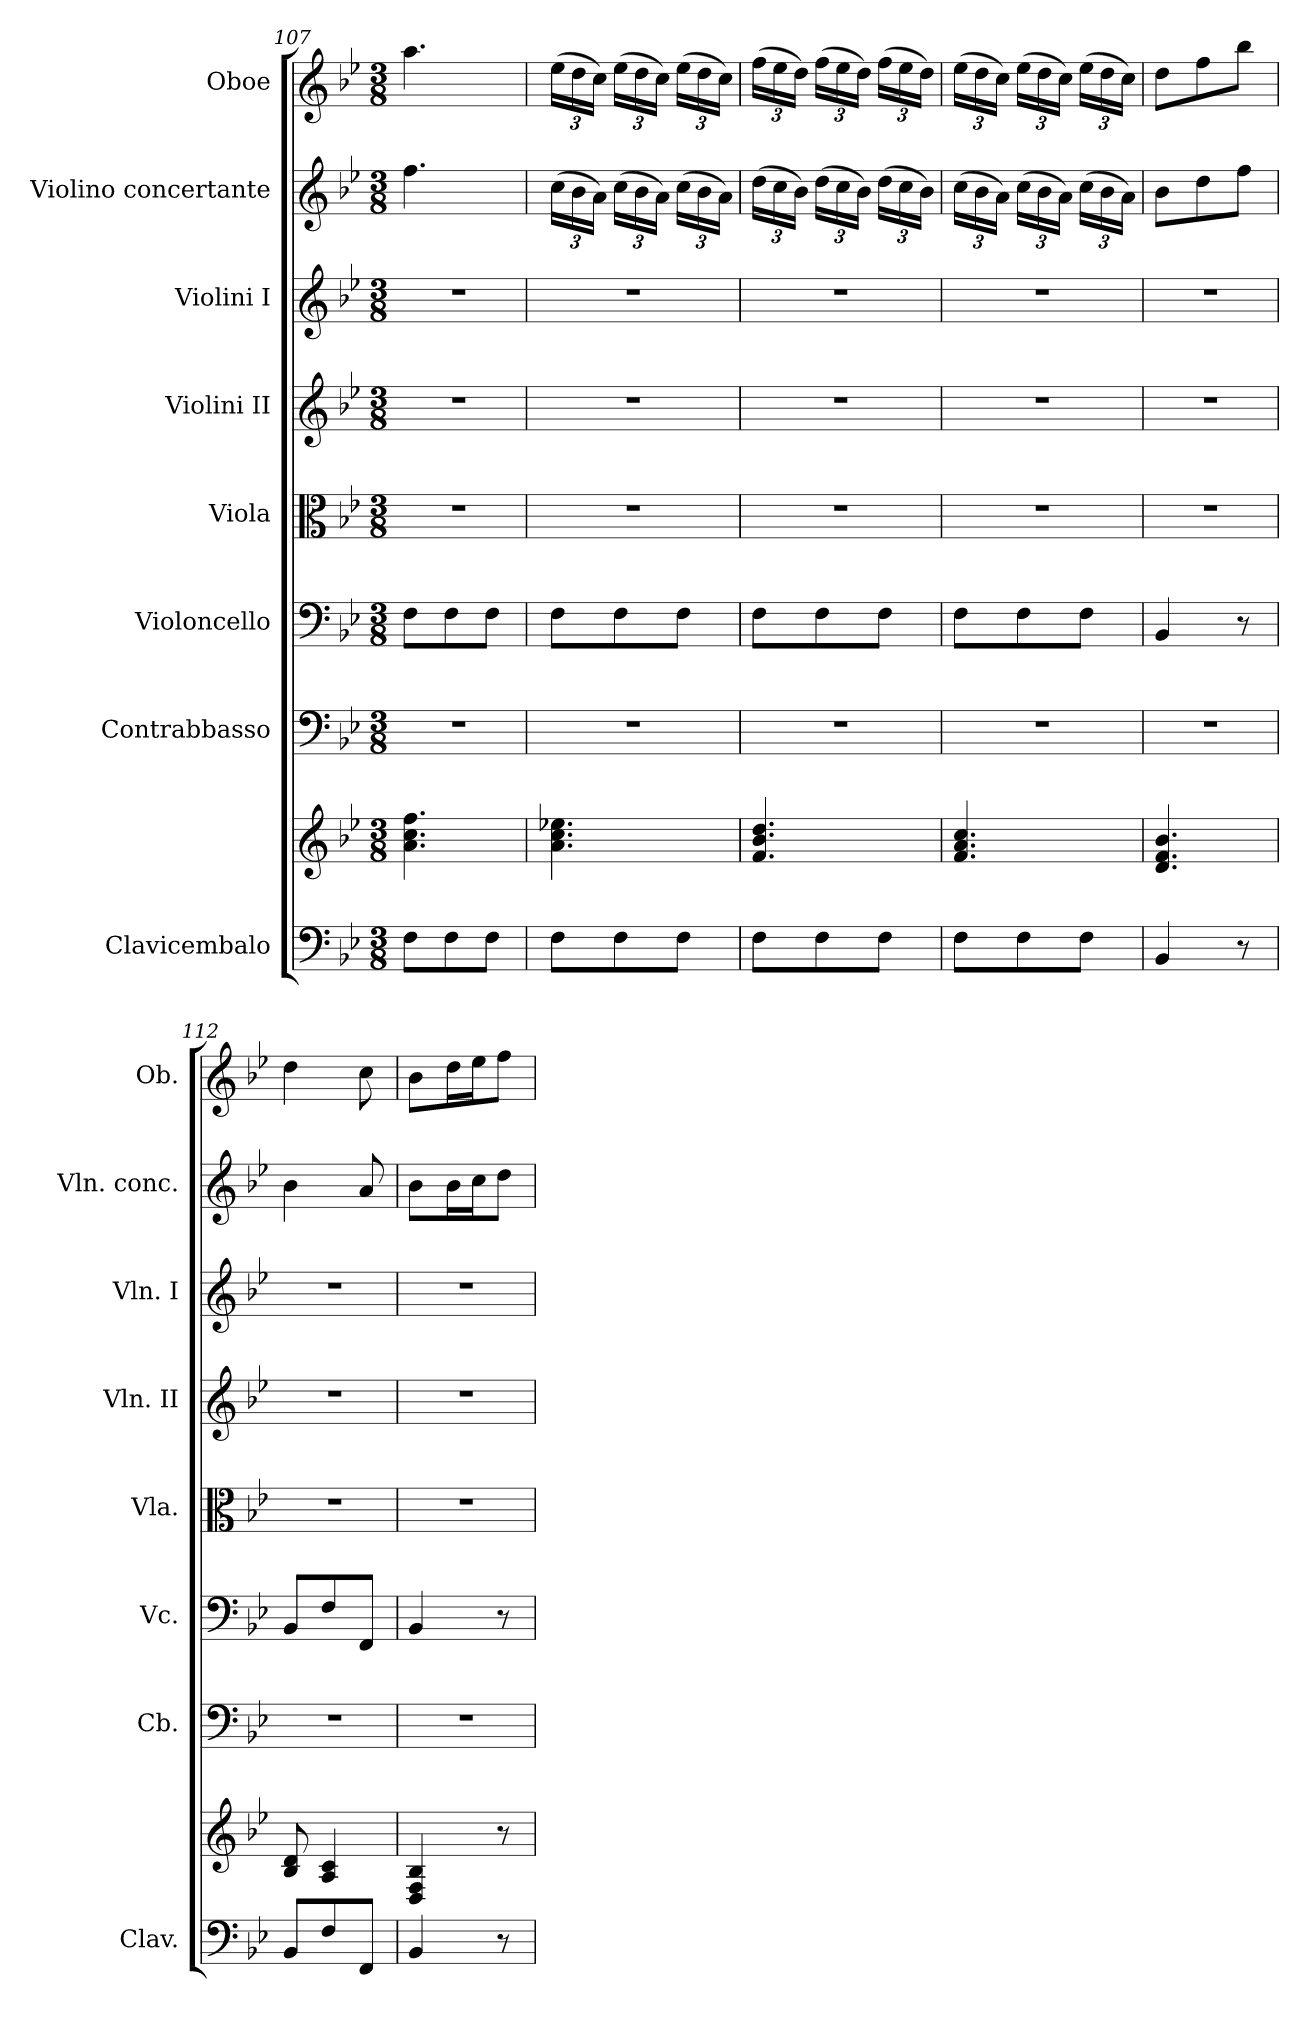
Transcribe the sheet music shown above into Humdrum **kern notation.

**kern	**kern	**kern	**kern	**kern	**kern	**kern	**kern	**kern
*part8	*part8	*part7	*part6	*part5	*part4	*part3	*part2	*part1
*staff9	*staff8	*staff7	*staff6	*staff5	*staff4	*staff3	*staff2	*staff1
*I"Clavicembalo	*	*I"Contrabbasso	*I"Violoncello	*I"Viola	*I"Violini II	*I"Violini I	*I"Violino concertante	*I"Oboe
*I'Clav.	*	*I'Cb.	*I'Vc.	*I'Vla.	*I'Vln. II	*I'Vln. I	*I'Vln. conc.	*I'Ob.
*clefF4	*clefG2	*clefF4	*clefF4	*clefC3	*clefG2	*clefG2	*clefG2	*clefG2
*	*	*ITrd7c12	*	*	*	*	*	*
*k[b-e-]	*k[b-e-]	*k[b-e-]	*k[b-e-]	*k[b-e-]	*k[b-e-]	*k[b-e-]	*k[b-e-]	*k[b-e-]
*M3/8	*M3/8	*M3/8	*M3/8	*M3/8	*M3/8	*M3/8	*M3/8	*M3/8
=107	=107	=107	=107	=107	=107	=107	=107	=107
8F\L	4.a\ 4.cc\ 4.ff\	4.r	8F\L	4.r	4.r	4.r	4.ff\	4.aa\
8F\	.	.	8F\	.	.	.	.	.
8F\J	.	.	8F\J	.	.	.	.	.
=108	=108	=108	=108	=108	=108	=108	=108	=108
*	*	*	*	*	*	*	*Xbrackettup	*Xbrackettup
8F\L	4.a\ 4.cc\ 4.ee-X\	4.r	8F\L	4.r	4.r	4.r	(>24cc\LL	(>24ee-\LL
.	.	.	.	.	.	.	24b-\	24dd\
.	.	.	.	.	.	.	24a\JJ)	24cc\JJ)
8F\	.	.	8F\	.	.	.	(>24cc\LL	(>24ee-\LL
.	.	.	.	.	.	.	24b-\	24dd\
.	.	.	.	.	.	.	24a\JJ)	24cc\JJ)
8F\J	.	.	8F\J	.	.	.	(>24cc\LL	(>24ee-\LL
.	.	.	.	.	.	.	24b-\	24dd\
.	.	.	.	.	.	.	24a\JJ)	24cc\JJ)
=109	=109	=109	=109	=109	=109	=109	=109	=109
8F\L	4.f/ 4.b-/ 4.dd/	4.r	8F\L	4.r	4.r	4.r	(>24dd\LL	(>24ff\LL
.	.	.	.	.	.	.	24cc\	24ee-\
.	.	.	.	.	.	.	24b-\JJ)	24dd\JJ)
8F\	.	.	8F\	.	.	.	(>24dd\LL	(>24ff\LL
.	.	.	.	.	.	.	24cc\	24ee-\
.	.	.	.	.	.	.	24b-\JJ)	24dd\JJ)
8F\J	.	.	8F\J	.	.	.	(>24dd\LL	(>24ff\LL
.	.	.	.	.	.	.	24cc\	24ee-\
.	.	.	.	.	.	.	24b-\JJ)	24dd\JJ)
=110	=110	=110	=110	=110	=110	=110	=110	=110
8F\L	4.f/ 4.a/ 4.cc/	4.r	8F\L	4.r	4.r	4.r	(>24cc\LL	(>24ee-\LL
.	.	.	.	.	.	.	24b-\	24dd\
.	.	.	.	.	.	.	24a\JJ)	24cc\JJ)
8F\	.	.	8F\	.	.	.	(>24cc\LL	(>24ee-\LL
.	.	.	.	.	.	.	24b-\	24dd\
.	.	.	.	.	.	.	24a\JJ)	24cc\JJ)
8F\J	.	.	8F\J	.	.	.	(>24cc\LL	(>24ee-\LL
.	.	.	.	.	.	.	24b-\	24dd\
.	.	.	.	.	.	.	24a\JJ)	24cc\JJ)
=111	=111	=111	=111	=111	=111	=111	=111	=111
4BB-/	4.d/ 4.f/ 4.b-/	4.r	4BB-/	4.r	4.r	4.r	8b-\L	8dd\L
.	.	.	.	.	.	.	8dd\	8ff\
8r	.	.	8r	.	.	.	8ff\J	8bb-\J
=112	=112	=112	=112	=112	=112	=112	=112	=112
8BB-/L	8B-/ 8d/	4.r	8BB-/L	4.r	4.r	4.r	4b-\	4dd\
8F/	4A/ 4c/	.	8F/	.	.	.	.	.
8FF/J	.	.	8FF/J	.	.	.	8a/	8cc\
!!LO:PB:g=z
=113	=113	=113	=113	=113	=113	=113	=113	=113
4BB-/	4D/ 4F/ 4B-/	4.r	4BB-/	4.r	4.r	4.r	8b-\L	8b-\L
.	.	.	.	.	.	.	16b-\L	16dd\L
.	.	.	.	.	.	.	16cc\J	16ee-\J
8r	8r	.	8r	.	.	.	8dd\J	8ff\J
=	=	=	=	=	=	=	=	=
*-	*-	*-	*-	*-	*-	*-	*-	*-
